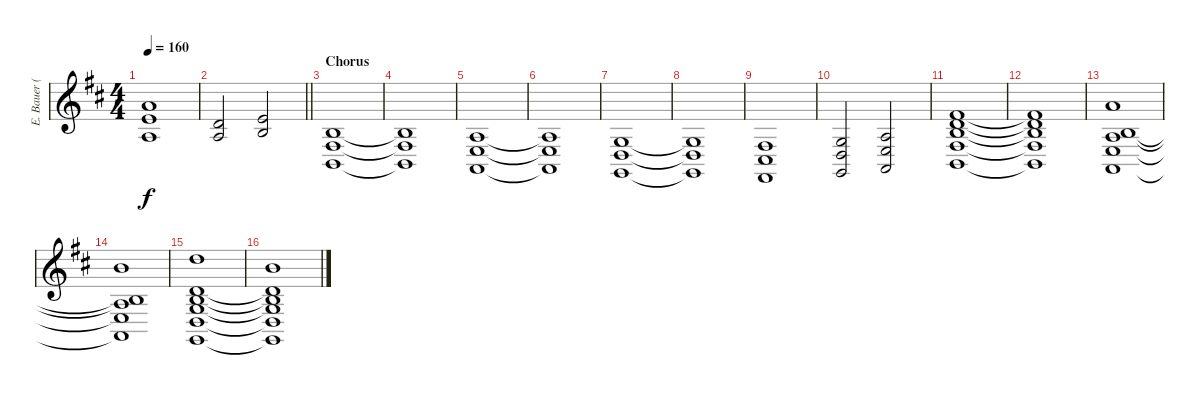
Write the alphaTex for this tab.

\track ("E. Bauer (Keyboard)" "E. Bauer (") {instrument stringensemble1}
\staff {score}
\tuning (E4 B3 G3 D3 A2 E2) {hide}
\ts (4 4)
\tempo 160
\clef g2
\ks bminor
(5.1 5.2 2.3).1{dy f} |
\barLineRight lightlight
(3.2 2.3).2 (5.2 4.3).2 |
\section ("" "Chorus")
(4.3 4.4 2.5).1 |
(4.3{t} 4.4{t} 2.5{t}).1 |
(2.3 2.4 0.5).1 |
(2.3{t} 2.4{t} 0.5{t}).1 |
(5.4 5.5 3.6).1 |
(5.4{t} 5.5{t} 3.6{t}).1 |
(4.4 4.5 2.6).1 |
(5.4 5.5 3.6).2 (2.3 2.4 0.5).2 |
(2.1 3.2 4.3 4.4 2.5).1 |
(2.1{t} 3.2{t} 4.3{t} 4.4{t} 2.5{t}).1 |
(5.1 0.2 2.3 2.4 0.5).1 |
(7.1 0.2{t} 2.3{t} 2.4{t} 0.5{t}).1 |
(10.1 3.2 4.3 5.4 5.5 3.6).1 |
(7.1 3.2{t} 4.3{t} 5.4{t} 5.5{t} 3.6{t}).1
